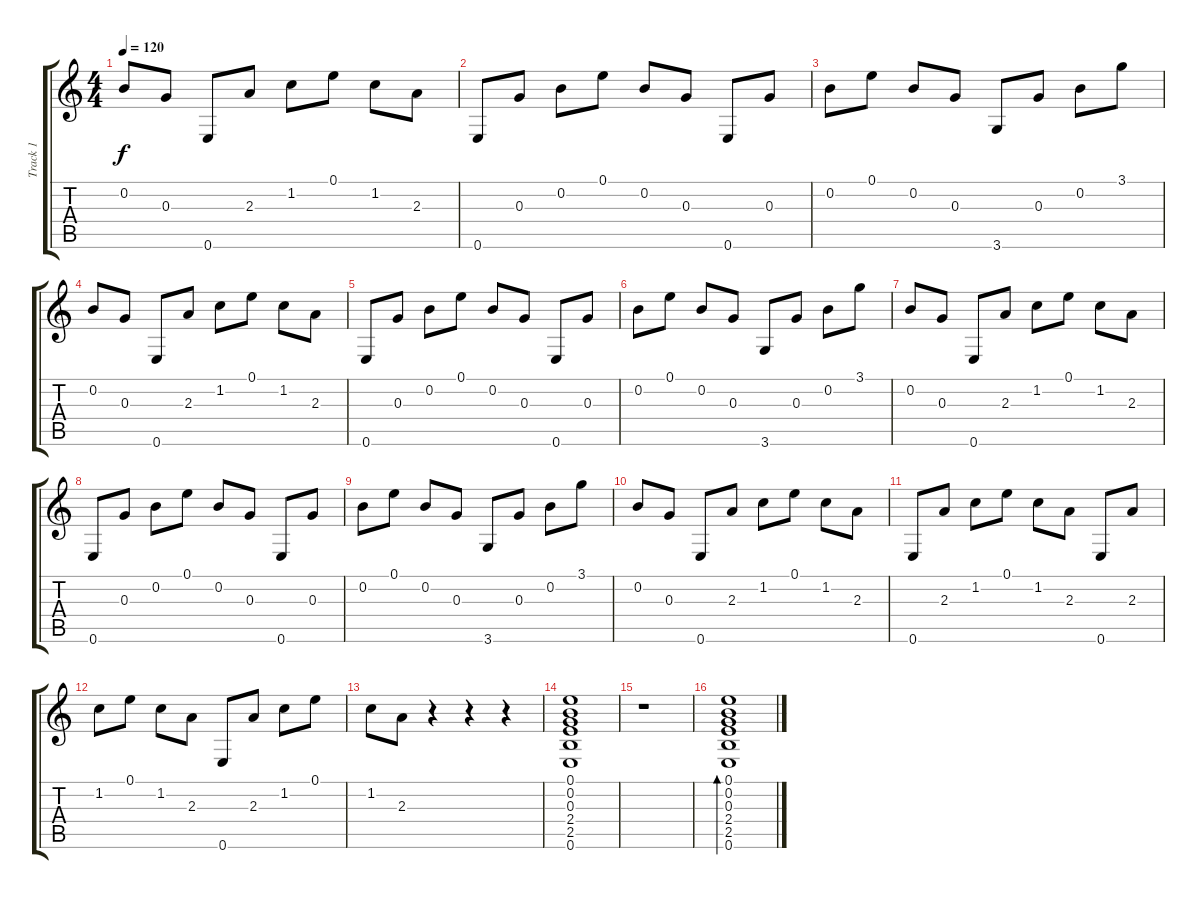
\track ("Track 1" "Track 1") {instrument overdrivenguitar}
\staff {score tabs}
\tuning (E4 B3 G3 D3 A2 E2) {hide}
\ts (4 4)
\tempo 120
\clef g2
\ks c
0.2.8{dy f} 0.3.8 0.6.8 2.3.8 1.2.8 0.1.8 1.2.8 2.3.8 |
0.6.8{instrument orchestralharp} 0.3.8 0.2.8 0.1.8 0.2.8 0.3.8 0.6.8 0.3.8 |
0.2.8 0.1.8 0.2.8 0.3.8 3.6.8 0.3.8 0.2.8 3.1.8 |
0.2.8 0.3.8 0.6.8 2.3.8 1.2.8 0.1.8 1.2.8 2.3.8 |
0.6.8{instrument orchestralharp} 0.3.8 0.2.8 0.1.8 0.2.8 0.3.8 0.6.8 0.3.8 |
0.2.8 0.1.8 0.2.8 0.3.8 3.6.8 0.3.8 0.2.8 3.1.8 |
0.2.8 0.3.8 0.6.8 2.3.8 1.2.8 0.1.8 1.2.8 2.3.8 |
0.6.8 0.3.8 0.2.8 0.1.8 0.2.8 0.3.8 0.6.8 0.3.8 |
0.2.8 0.1.8 0.2.8 0.3.8 3.6.8 0.3.8 0.2.8 3.1.8 |
0.2.8 0.3.8 0.6.8 2.3.8 1.2.8 0.1.8 1.2.8 2.3.8 |
0.6.8 2.3.8 1.2.8 0.1.8 1.2.8 2.3.8 0.6.8 2.3.8 |
1.2.8 0.1.8 1.2.8 2.3.8 0.6.8 2.3.8 1.2.8 0.1.8 |
1.2.8 2.3.8 r.4 r.4 r.4 |
(0.1 0.2 0.3 2.4 2.5 0.6).1 |
r.1 |
(0.1 0.2 0.3 2.4 2.5 0.6).1{bd 60}
